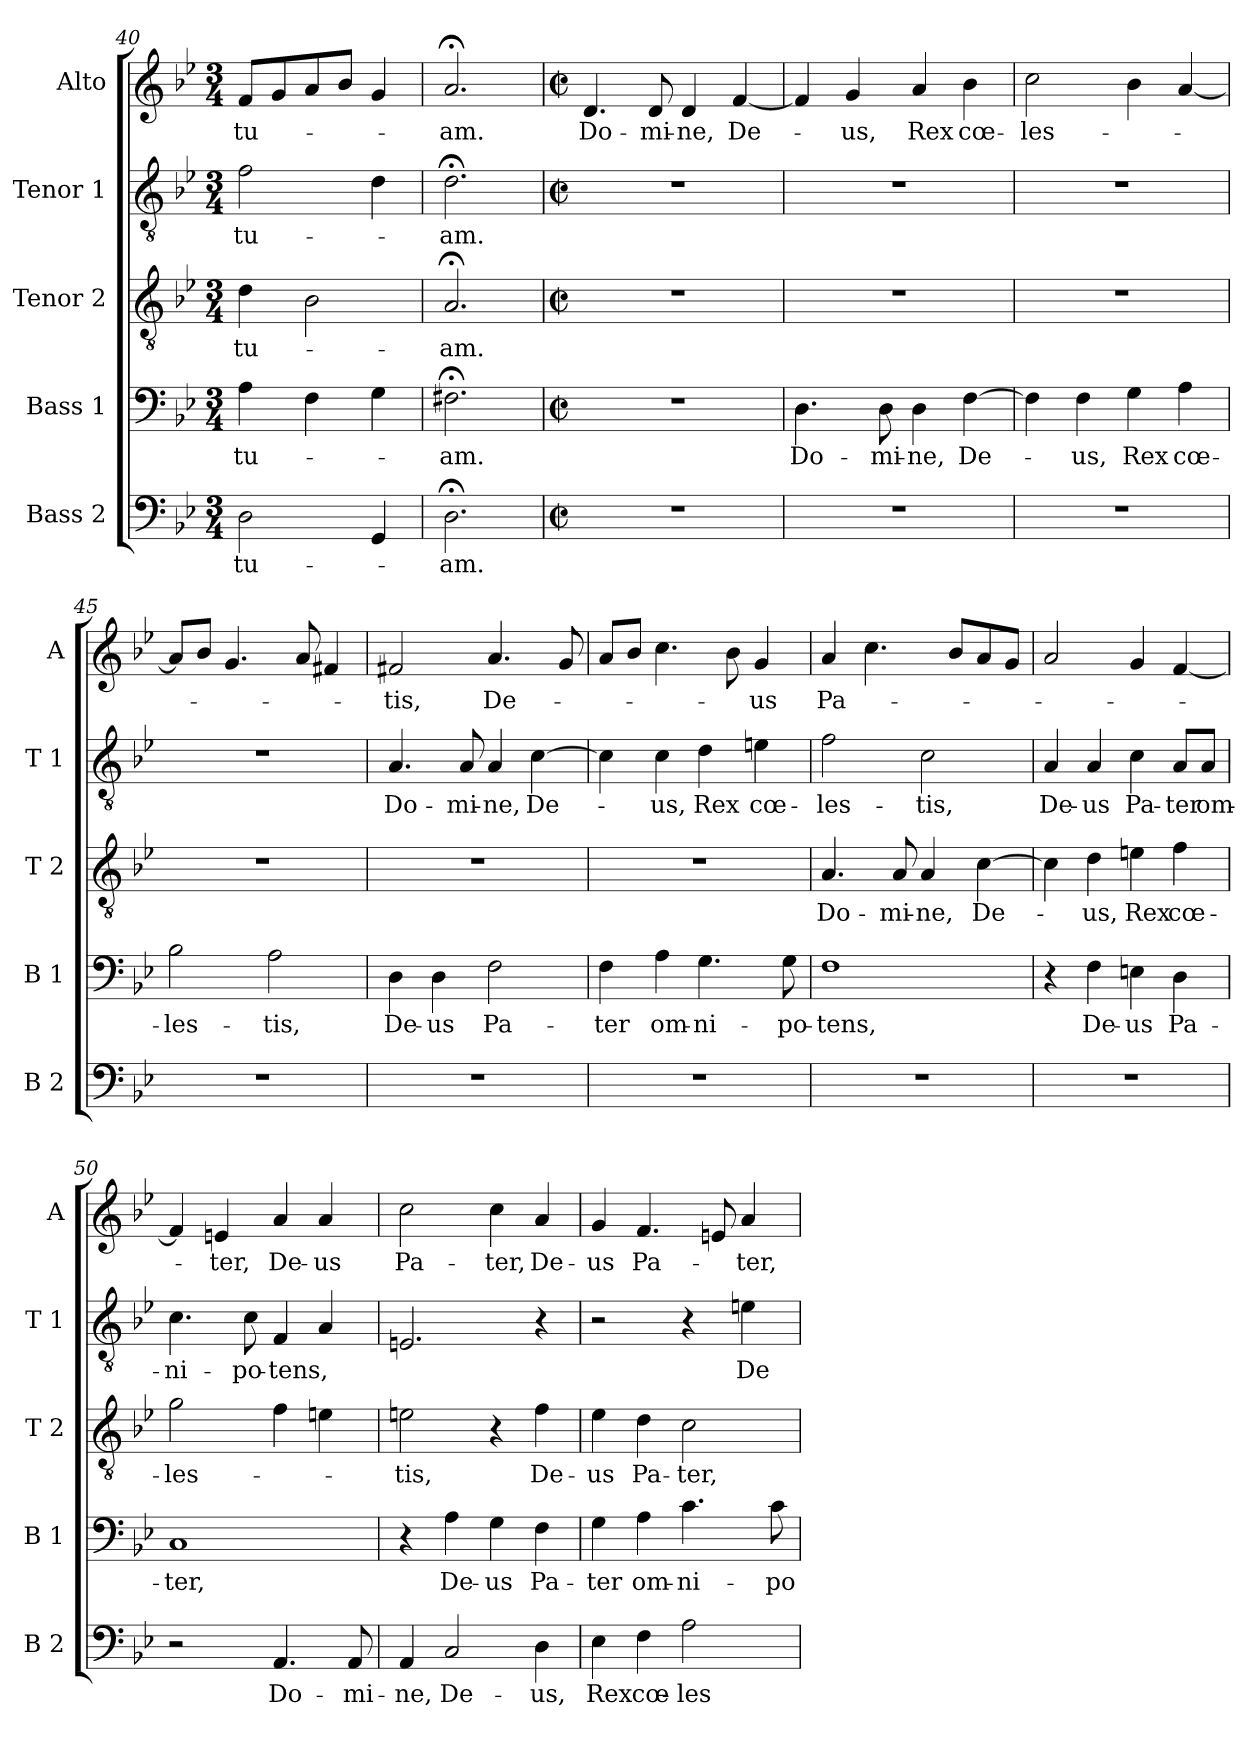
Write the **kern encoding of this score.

**kern	**text	**kern	**text	**kern	**text	**kern	**text	**kern	**text
*part5	*part5	*part4	*part4	*part3	*part3	*part2	*part2	*part1	*part1
*staff5	*staff5	*staff4	*staff4	*staff3	*staff3	*staff2	*staff2	*staff1	*staff1
*I"Bass 2	*	*I"Bass 1	*	*I"Tenor 2	*	*I"Tenor 1	*	*I"Alto	*
*I'B 2	*	*I'B 1	*	*I'T 2	*	*I'T 1	*	*I'A	*
*clefF4	*	*clefF4	*	*clefGv2	*	*clefGv2	*	*clefG2	*
*k[b-e-]	*	*k[b-e-]	*	*k[b-e-]	*	*k[b-e-]	*	*k[b-e-]	*
*B-:	*	*B-:	*	*B-:	*	*B-:	*	*B-:	*
*M3/4	*	*M3/4	*	*M3/4	*	*M3/4	*	*M3/4	*
=40	=40	=40	=40	=40	=40	=40	=40	=40	=40
!	!LO:LY:b	!	!LO:LY:b	!	!LO:LY:b	!	!LO:LY:b	!	!LO:LY:b
2D\	tu-	4A\	tu-	4d\	tu-	2f\	tu-	8f/L	tu-
.	.	.	.	.	.	.	.	8g/	.
.	.	4F\	.	2B-\	.	.	.	8a/	.
.	.	.	.	.	.	.	.	8b-/J	.
4GG/	.	4G\	.	.	.	4d\	.	4g/	.
=41	=41	=41	=41	=41	=41	=41	=41	=41	=41
!	!LO:LY:b	!	!LO:LY:b	!	!LO:LY:b	!	!LO:LY:b	!	!LO:LY:b
2.D;<\	-am.	2.F#X;<\	-am.	2.A;</	-am.	2.d;<\	-am.	2.a;</	-am.
=42	=42	=42	=42	=42	=42	=42	=42	=42	=42
*M2/2	*	*M2/2	*	*M2/2	*	*M2/2	*	*M2/2	*
*met(c|)	*	*met(c|)	*	*met(c|)	*	*met(c|)	*	*met(c|)	*
!	!	!	!	!	!	!	!	!	!LO:LY:b
1r	.	1r	.	1r	.	1r	.	4.d/	Do-
!	!	!	!	!	!	!	!	!	!LO:LY:b
.	.	.	.	.	.	.	.	8d/	-mi-
!	!	!	!	!	!	!	!	!	!LO:LY:b
.	.	.	.	.	.	.	.	4d/	-ne,
!	!	!	!	!	!	!	!	!	!LO:LY:b
.	.	.	.	.	.	.	.	[4f/	De-
=43	=43	=43	=43	=43	=43	=43	=43	=43	=43
!	!	!	!LO:LY:b	!	!	!	!	!	!
1r	.	4.D\	Do-	1r	.	1r	.	4f/]	.
!	!	!	!	!	!	!	!	!	!LO:LY:b
.	.	.	.	.	.	.	.	4g/	-us,
!	!	!	!LO:LY:b	!	!	!	!	!	!
.	.	8D\	-mi-	.	.	.	.	.	.
!	!	!	!LO:LY:b	!	!	!	!	!	!LO:LY:b
.	.	4D\	-ne,	.	.	.	.	4a/	Rex
!	!	!	!LO:LY:b	!	!	!	!	!	!LO:LY:b
.	.	[4F\	De-	.	.	.	.	4b-\	cœ-
=44	=44	=44	=44	=44	=44	=44	=44	=44	=44
!	!	!	!	!	!	!	!	!	!LO:LY:b
1r	.	4F\]	.	1r	.	1r	.	2cc\	-les-
!	!	!	!LO:LY:b	!	!	!	!	!	!
.	.	4F\	-us,	.	.	.	.	.	.
!	!	!	!LO:LY:b	!	!	!	!	!	!
.	.	4G\	Rex	.	.	.	.	4b-\	.
!	!	!	!LO:LY:b	!	!	!	!	!	!
.	.	4A\	cœ-	.	.	.	.	[4a/	.
!!LO:LB:g=z
=45	=45	=45	=45	=45	=45	=45	=45	=45	=45
!	!	!	!LO:LY:b	!	!	!	!	!	!
1r	.	2B-\	-les-	1r	.	1r	.	8a/L]	.
.	.	.	.	.	.	.	.	8b-/J	.
.	.	.	.	.	.	.	.	4.g/	.
!	!	!	!LO:LY:b	!	!	!	!	!	!
.	.	2A\	-tis,	.	.	.	.	.	.
.	.	.	.	.	.	.	.	8a/	.
.	.	.	.	.	.	.	.	4f#X/	.
=46	=46	=46	=46	=46	=46	=46	=46	=46	=46
!	!	!	!LO:LY:b	!	!	!	!LO:LY:b	!	!LO:LY:b
1r	.	4D\	De-	1r	.	4.A/	Do-	2f#X/	-tis,
!	!	!	!LO:LY:b	!	!	!	!	!	!
.	.	4D\	-us	.	.	.	.	.	.
!	!	!	!	!	!	!	!LO:LY:b	!	!
.	.	.	.	.	.	8A/	-mi-	.	.
!	!	!	!LO:LY:b	!	!	!	!LO:LY:b	!	!LO:LY:b
.	.	2F\	Pa-	.	.	4A/	-ne,	4.a/	De-
!	!	!	!	!	!	!	!LO:LY:b	!	!
.	.	.	.	.	.	[4c\	De-	.	.
.	.	.	.	.	.	.	.	8g/	.
=47	=47	=47	=47	=47	=47	=47	=47	=47	=47
!	!	!	!LO:LY:b	!	!	!	!	!	!
1r	.	4F\	-ter	1r	.	4c\]	.	8a/L	.
.	.	.	.	.	.	.	.	8b-/J	.
!	!	!	!LO:LY:b	!	!	!	!LO:LY:b	!	!
.	.	4A\	om-	.	.	4c\	-us,	4.cc\	.
!	!	!	!LO:LY:b	!	!	!	!LO:LY:b	!	!
.	.	4.G\	-ni-	.	.	4d\	Rex	.	.
.	.	.	.	.	.	.	.	8b-\	.
!	!	!	!	!	!	!	!LO:LY:b	!	!LO:LY:b
.	.	.	.	.	.	4en\	cœ-	4g/	-us
!	!	!	!LO:LY:b	!	!	!	!	!	!
.	.	8G\	-po-	.	.	.	.	.	.
=48	=48	=48	=48	=48	=48	=48	=48	=48	=48
!	!	!	!LO:LY:b	!	!LO:LY:b	!	!LO:LY:b	!	!LO:LY:b
1r	.	1F	-tens,	4.A/	Do-	2f\	-les-	4a/	Pa-
.	.	.	.	.	.	.	.	4.cc\	.
!	!	!	!	!	!LO:LY:b	!	!	!	!
.	.	.	.	8A/	-mi-	.	.	.	.
!	!	!	!	!	!LO:LY:b	!	!LO:LY:b	!	!
.	.	.	.	4A/	-ne,	2c\	-tis,	.	.
.	.	.	.	.	.	.	.	8b-/L	.
!	!	!	!	!	!LO:LY:b	!	!	!	!
.	.	.	.	[4c\	De-	.	.	8a/	.
.	.	.	.	.	.	.	.	8g/J	.
=49	=49	=49	=49	=49	=49	=49	=49	=49	=49
!	!	!	!	!	!	!	!LO:LY:b	!	!
1r	.	4r	.	4c\]	.	4A/	De-	2a/	.
!	!	!	!LO:LY:b	!	!LO:LY:b	!	!LO:LY:b	!	!
.	.	4F\	De-	4d\	-us,	4A/	-us	.	.
!	!	!	!LO:LY:b	!	!LO:LY:b	!	!LO:LY:b	!	!
.	.	4En\	-us	4en\	Rex	4c\	Pa-	4g/	.
!	!	!	!LO:LY:b	!	!LO:LY:b	!	!LO:LY:b	!	!
.	.	4D\	Pa-	4f\	cœ-	8A/L	-ter	[4f/	.
!	!	!	!	!	!	!	!LO:LY:b	!	!
.	.	.	.	.	.	8A/J	om-	.	.
!!LO:PB:g=z
=50	=50	=50	=50	=50	=50	=50	=50	=50	=50
!	!	!	!LO:LY:b	!	!LO:LY:b	!	!LO:LY:b	!	!
2r	.	1C	-ter,	2g\	-les-	4.c\	-ni-	4f/]	.
!	!	!	!	!	!	!	!	!	!LO:LY:b
.	.	.	.	.	.	.	.	4en/	-ter,
!	!	!	!	!	!	!	!LO:LY:b	!	!
.	.	.	.	.	.	8c\	-po-	.	.
!	!LO:LY:b	!	!	!	!	!	!LO:LY:b	!	!LO:LY:b
4.AA/	Do-	.	.	4f\	.	4F/	-tens,	4a/	De-
!	!	!	!	!	!	!	!	!	!LO:LY:b
.	.	.	.	4en\	.	4A/	.	4a/	-us
!	!LO:LY:b	!	!	!	!	!	!	!	!
8AA/	-mi-	.	.	.	.	.	.	.	.
=51	=51	=51	=51	=51	=51	=51	=51	=51	=51
!	!LO:LY:b	!	!	!	!LO:LY:b	!	!	!	!LO:LY:b
4AA/	-ne,	4r	.	2en\	-tis,	2.En/	.	2cc\	Pa-
!	!LO:LY:b	!	!LO:LY:b	!	!	!	!	!	!
2C/	De-	4A\	De-	.	.	.	.	.	.
!	!	!	!LO:LY:b	!	!	!	!	!	!LO:LY:b
.	.	4G\	-us	4r	.	.	.	4cc\	-ter,
!	!LO:LY:b	!	!LO:LY:b	!	!LO:LY:b	!	!	!	!LO:LY:b
4D\	-us,	4F\	Pa-	4f\	De-	4r	.	4a/	De-
=52	=52	=52	=52	=52	=52	=52	=52	=52	=52
!	!LO:LY:b	!	!LO:LY:b	!	!LO:LY:b	!	!	!	!LO:LY:b
4E-\	Rex	4G\	-ter	4e-\	-us	2r	.	4g/	-us
!	!LO:LY:b	!	!LO:LY:b	!	!LO:LY:b	!	!	!	!LO:LY:b
4F\	cœ-	4A\	om-	4d\	Pa-	.	.	4.f/	Pa-
!	!LO:LY:b	!	!LO:LY:b	!	!LO:LY:b	!	!	!	!
2A\	-les-	4.c\	-ni-	2c\	-ter,	4r	.	.	.
.	.	.	.	.	.	.	.	8en/	.
!	!	!	!	!	!	!	!LO:LY:b	!	!LO:LY:b
.	.	.	.	.	.	4en\	De-	4a/	-ter,
!	!	!	!LO:LY:b	!	!	!	!	!	!
.	.	8c\	-po-	.	.	.	.	.	.
=	=	=	=	=	=	=	=	=	=
*-	*-	*-	*-	*-	*-	*-	*-	*-	*-
